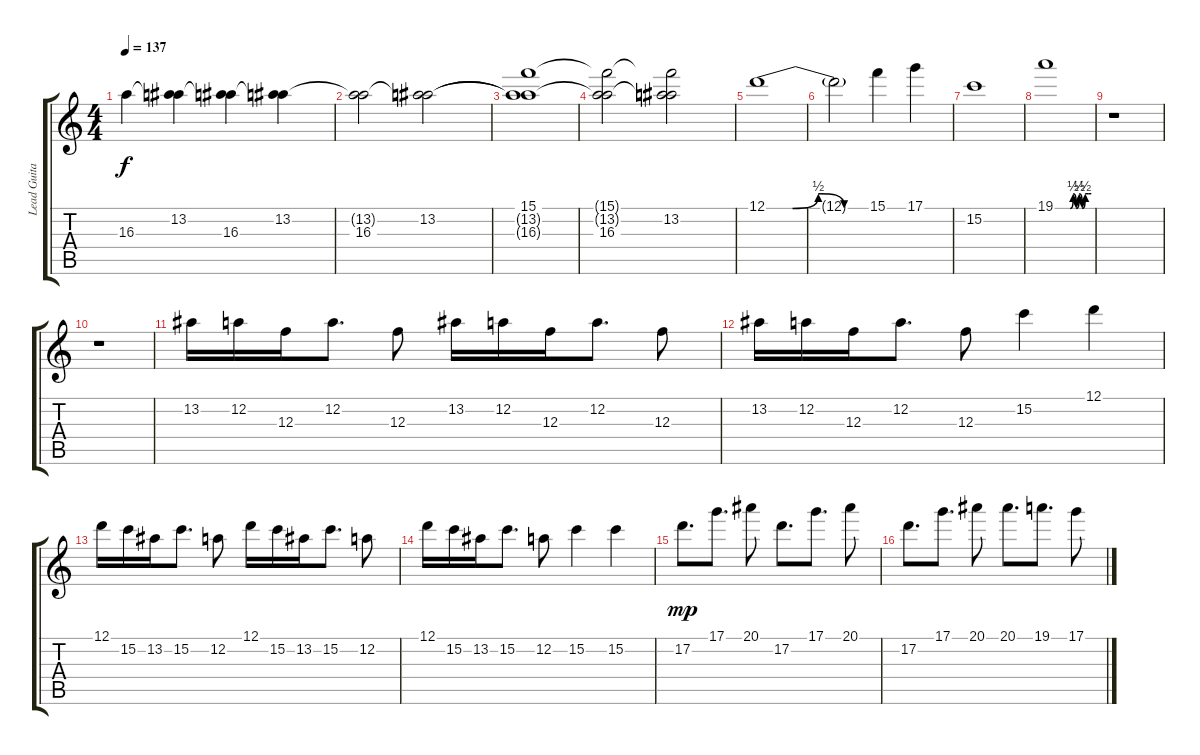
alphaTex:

\track ("Lead Guitar" "Lead Guita") {instrument distortionguitar}
\staff {score tabs}
\tuning (D4 A3 F3 C3 G2 C2) {hide}
\ts (4 4)
\tempo 137
\clef g2
\ks c
16.3.4{dy f} (13.2 16.3{t}).4 (13.2{t} 16.3).4 (13.2 16.3{t}).4 |
(13.2{t} 16.3).2 (13.2 16.3{t}).2 |
(15.1 13.2{t} 16.3{t}).1 |
(15.1{t} 13.2{t} 16.3).2 (15.1{t} 13.2 16.3{t}).2 |
12.1{be (custom 0 0 15 0 30 2 45 0 60 0)}.1 |
12.1{t}.2 15.1.4 17.1.4 |
15.2.1 |
19.1{be (custom 0 0 15 0 25 0 30 2 35 0 40 2 45 0 50 2 55 2 60 2)}.1 |
r.1 |
r.1 |
13.2.16 12.2.16 12.3.16 12.2.8{d} 12.3.8 13.2.16 12.2.16 12.3.16 12.2.8{d} 12.3.8 |
13.2.16 12.2.16 12.3.16 12.2.8{d} 12.3.8 15.2.4 12.1.4 |
12.1.16 15.2.16 13.2.16 15.2.8{d} 12.2.8 12.1.16 15.2.16 13.2.16 15.2.8{d} 12.2.8 |
12.1.16 15.2.16 13.2.16 15.2.8{d} 12.2.8 15.2.4 15.2.4 |
17.2.8{d dy mp} 17.1.8{d} 20.1.8 17.2.8{d} 17.1.8{d} 20.1.8 |
17.2.8{d} 17.1.8{d} 20.1.8 20.1.8{d} 19.1.8{d} 17.1.8
